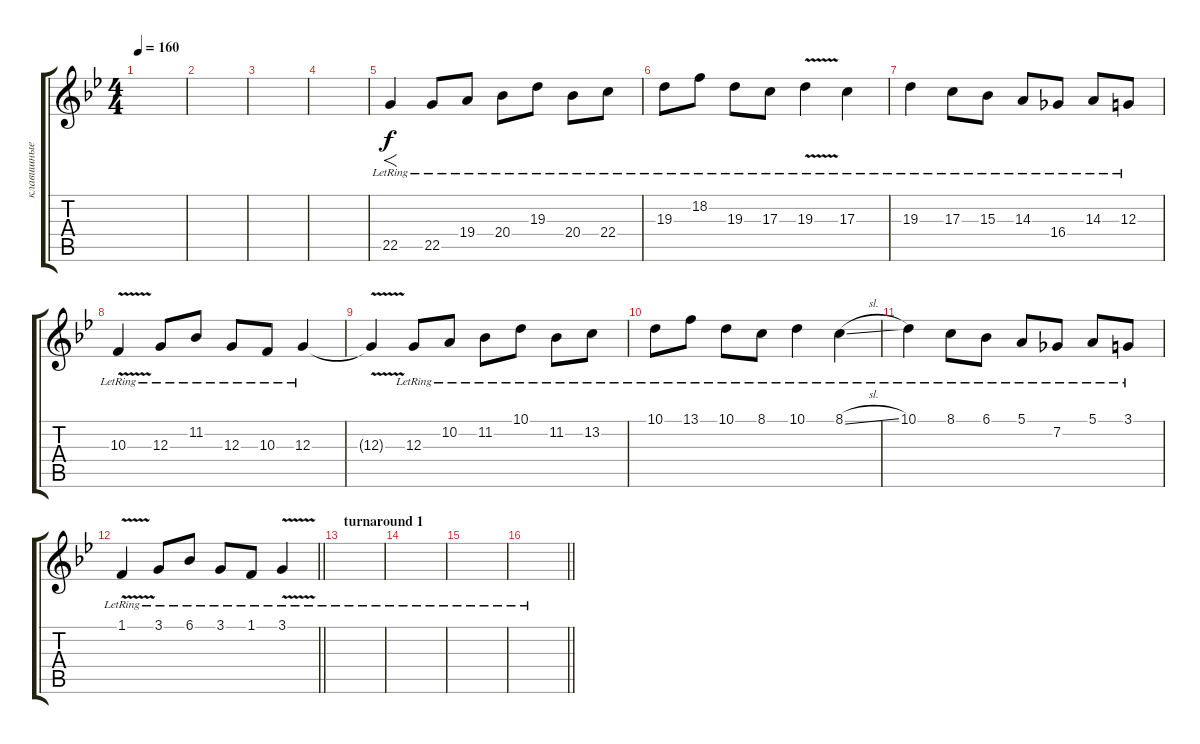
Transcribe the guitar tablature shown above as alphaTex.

\track ("клавишные 3" "клавишные ") {instrument harpsichord}
\staff {score tabs}
\tuning (E4 B3 G3 D3 A2 E2) {hide}
\ts (4 4)
\tempo 160
\clef g2
\ks gminor
|
|
|
|
22.5{lr}.4{f} 22.5{lr}.8 19.4{lr}.8 20.4{lr}.8 19.3{lr}.8 20.4{lr}.8 22.4{lr}.8 |
19.3{lr}.8 18.2{lr}.8 19.3{lr}.8 17.3{lr}.8 19.3{v lr}.4 17.3{lr}.4 |
19.3{lr}.4 17.3{lr}.8 15.3{lr}.8 14.3{lr}.8 16.4{lr}.8 14.3{lr}.8 12.3{lr}.8 |
10.3{v lr}.4 12.3{lr}.8 11.2{lr}.8 12.3{lr}.8 10.3{lr}.8 12.3{lr}.4 |
12.3{v t}.4 12.3{lr}.8 10.2{lr}.8 11.2{lr}.8 10.1{lr}.8 11.2{lr}.8 13.2{lr}.8 |
10.1{lr}.8 13.1{lr}.8 10.1{lr}.8 8.1{lr}.8 10.1{lr}.4 8.1{sl lr}.4 |
10.1{lr}.4 8.1{lr}.8 6.1{lr}.8 5.1{lr}.8 7.2{lr}.8 5.1{lr}.8 3.1{lr}.8 |
\barLineRight lightlight
1.1{v lr}.4 3.1{lr}.8 6.1{lr}.8 3.1{lr}.8 1.1{lr}.8 3.1{v lr}.4 |
\section ("" "turnaround 1")
|
|
|
\barLineRight lightlight
